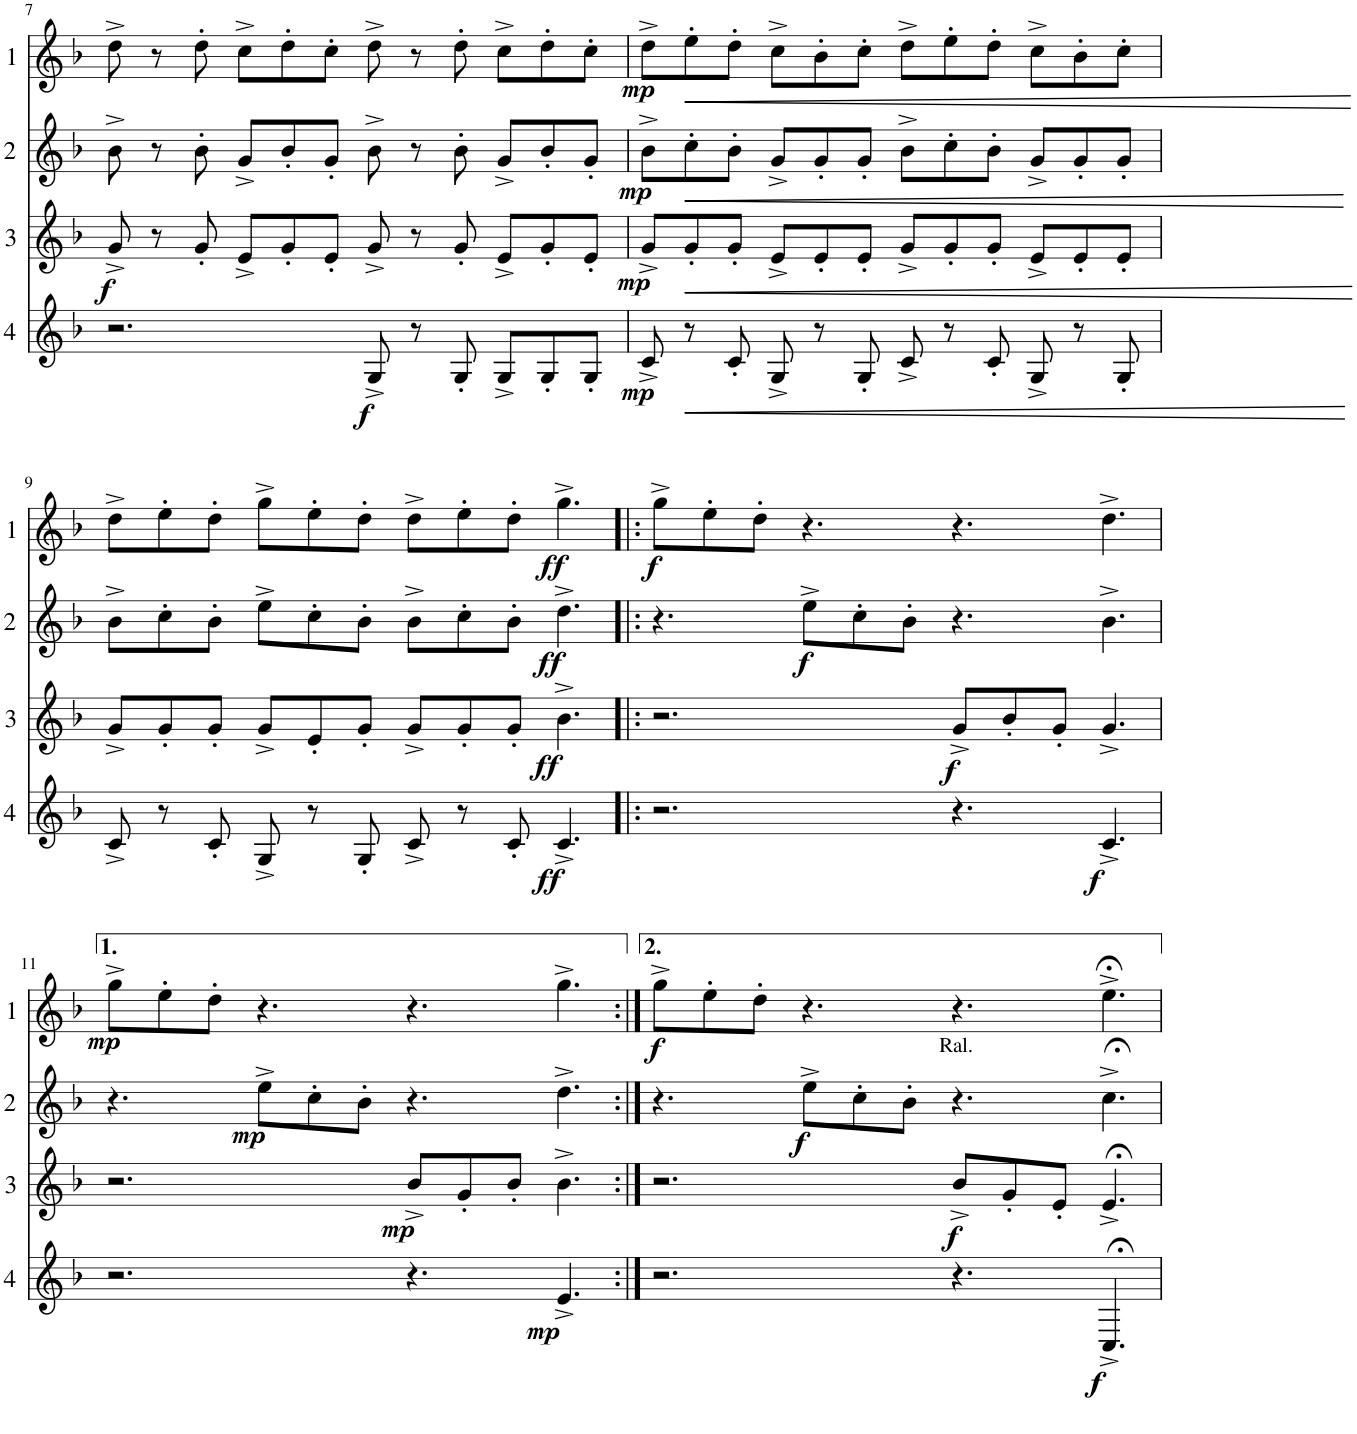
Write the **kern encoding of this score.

**kern	**dynam	**kern	**dynam	**kern	**dynam	**kern	**dynam
*part4	*part4	*part3	*part3	*part2	*part2	*part1	*part1
*staff4	*staff4	*staff3	*staff3	*staff2	*staff2	*staff1	*staff1
*I"4	*	*I"3	*	*I"2	*	*I"1	*
!!LO:PB:g=z
*clefG2	*	*clefG2	*	*clefG2	*	*clefG2	*
*Trd4c7	*	*Trd4c7	*	*Trd4c7	*	*Trd4c7	*
*k[b-]	*	*k[b-]	*	*k[b-]	*	*k[b-]	*
*M12/8	*	*M12/8	*	*M12/8	*	*M12/8	*
=7	=7	=7	=7	=7	=7	=7	=7
!	!	!	!LO:DY:b	!	!	!	!
2.r	.	8g^/	f	8b-^\	.	8dd^\	.
.	.	8r	.	8r	.	8r	.
.	.	8g'/	.	8b-'\	.	8dd'\	.
.	.	8e^/L	.	8g^/L	.	8cc^\L	.
.	.	8g'/	.	8b-'/	.	8dd'\	.
.	.	8e'/J	.	8g'/J	.	8cc'\J	.
!	!LO:DY:b	!	!	!	!	!	!
8G^/	f	8g^/	.	8b-^\	.	8dd^\	.
8r	.	8r	.	8r	.	8r	.
8G'/	.	8g'/	.	8b-'\	.	8dd'\	.
8G^/L	.	8e^/L	.	8g^/L	.	8cc^\L	.
8G'/	.	8g'/	.	8b-'/	.	8dd'\	.
8G'/J	.	8e'/J	.	8g'/J	.	8cc'\J	.
=8	=8	=8	=8	=8	=8	=8	=8
!	!LO:DY:b	!	!LO:DY:b	!	!LO:DY:b	!	!LO:DY:b
8c^/	mp	8g^/L	mp	8b-^\L	mp	8dd^\L	mp
!	!LO:HP:b	!	!LO:HP:b	!	!LO:HP:b	!	!LO:HP:b
8r	<	8g'/	<	8cc'\	<	8ee'\	<
8c'/	.	8g'/J	.	8b-'\J	.	8dd'\J	.
8G^/	.	8e^/L	.	8g^/L	.	8cc^\L	.
8r	.	8e'/	.	8g'/	.	8b-'\	.
8G'/	.	8e'/J	.	8g'/J	.	8cc'\J	.
8c^/	.	8g^/L	.	8b-^\L	.	8dd^\L	.
8r	.	8g'/	.	8cc'\	.	8ee'\	.
8c'/	.	8g'/J	.	8b-'\J	.	8dd'\J	.
8G^/	.	8e^/L	.	8g^/L	.	8cc^\L	.
8r	.	8e'/	.	8g'/	.	8b-'\	.
8G'/	.	8e'/J	.	8g'/J	.	8cc'\J	.
.	[	.	[	.	[	.	[
!!LO:LB:g=z
=9	=9	=9	=9	=9	=9	=9	=9
8c^/	.	8g^/L	.	8b-^\L	.	8dd^\L	.
8r	.	8g'/	.	8cc'\	.	8ee'\	.
8c'/	.	8g'/J	.	8b-'\J	.	8dd'\J	.
8G^/	.	8g^/L	.	8ee^\L	.	8gg^\L	.
8r	.	8e'/	.	8cc'\	.	8ee'\	.
8G'/	.	8g'/J	.	8b-'\J	.	8dd'\J	.
8c^/	.	8g^/L	.	8b-^\L	.	8dd^\L	.
8r	.	8g'/	.	8cc'\	.	8ee'\	.
8c'/	.	8g'/J	.	8b-'\J	.	8dd'\J	.
!	!LO:DY:b	!	!LO:DY:b	!	!LO:DY:b	!	!LO:DY:b
4.c^/	ff	4.b-^\	ff	4.dd^\	ff	4.gg^\	ff
=10!|:	=10!|:	=10!|:	=10!|:	=10!|:	=10!|:	=10!|:	=10!|:
!	!	!	!	!	!	!	!LO:DY:b
2.r	.	2.r	.	4.r	.	8gg^\L	f
.	.	.	.	.	.	8ee'\	.
.	.	.	.	.	.	8dd'\J	.
!	!	!	!	!	!LO:DY:b	!	!
.	.	.	.	8ee^\L	f	4.r	.
.	.	.	.	8cc'\	.	.	.
.	.	.	.	8b-'\J	.	.	.
!	!	!	!LO:DY:b	!	!	!	!
4.r	.	8g^/L	f	4.r	.	4.r	.
.	.	8b-'/	.	.	.	.	.
.	.	8g'/J	.	.	.	.	.
!	!LO:DY:b	!	!	!	!	!	!
4.c^/	f	4.g^/	.	4.b-^\	.	4.dd^\	.
!!LO:LB:g=z
=11	=11	=11	=11	=11	=11	=11	=11
!	!	!	!	!	!	!	!LO:DY:b
2.r	.	2.r	.	4.r	.	8gg^\L	mp
.	.	.	.	.	.	8ee'\	.
.	.	.	.	.	.	8dd'\J	.
!	!	!	!	!	!LO:DY:b	!	!
.	.	.	.	8ee^\L	mp	4.r	.
.	.	.	.	8cc'\	.	.	.
.	.	.	.	8b-'\J	.	.	.
!	!	!	!LO:DY:b	!	!	!	!
4.r	.	8b-^/L	mp	4.r	.	4.r	.
.	.	8g'/	.	.	.	.	.
.	.	8b-'/J	.	.	.	.	.
!	!LO:DY:b	!	!	!	!	!	!
4.e^/	mp	4.b-^\	.	4.dd^\	.	4.gg^\	.
=12:|!	=12:|!	=12:|!	=12:|!	=12:|!	=12:|!	=12:|!	=12:|!
!	!	!	!	!	!	!	!LO:DY:b
2.r	.	2.r	.	4.r	.	8gg^\L	f
.	.	.	.	.	.	8ee'\	.
.	.	.	.	.	.	8dd'\J	.
!	!	!	!	!	!LO:DY:b	!	!
.	.	.	.	8ee^\L	f	4.r	.
.	.	.	.	8cc'\	.	.	.
.	.	.	.	8b-'\J	.	.	.
!	!	!	!	!	!	!LO:TX:b:t=Ral.	!
!	!	!	!LO:DY:b	!	!	!	!
4.r	.	8b-^/L	f	4.r	.	4.r	.
.	.	8g'/	.	.	.	.	.
.	.	8e'/J	.	.	.	.	.
!	!LO:DY:b	!	!	!	!	!	!
4.C;<^/	f	4.e;<^/	.	4.cc;<^\	.	4.ee;<^\	.
=	=	=	=	=	=	=	=
*-	*-	*-	*-	*-	*-	*-	*-
